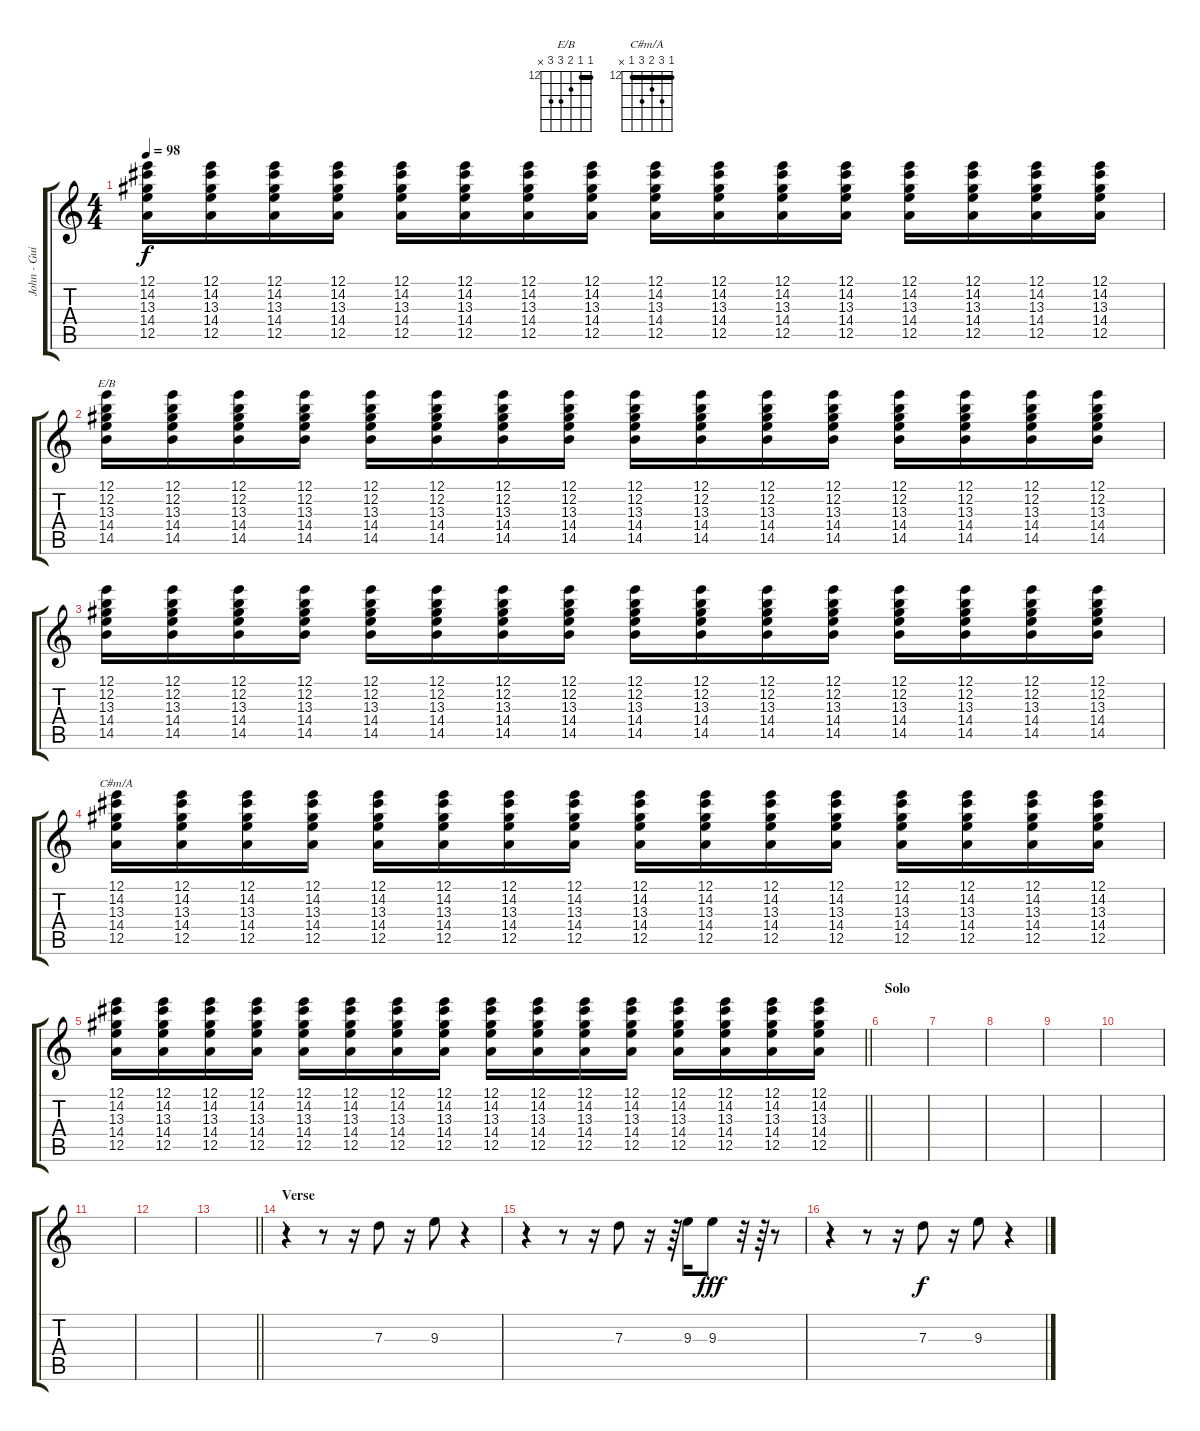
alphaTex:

\track ("John - Guitar 1" "John - Gui") {instrument electricguitarclean}
\staff {score tabs}
\tuning (E4 B3 G3 D3 A2 E2) {hide}
\chord ("E/B" 12 12 13 14 14 x) {firstfret 12 barre 12}
\chord ("C#m/A" 12 14 13 14 12 x) {firstfret 12 barre 12}
\ts (4 4)
\tempo 98
\clef g2
\ks c
(12.1 14.2 13.3 14.4 12.5).16{dy f} (12.1 14.2 13.3 14.4 12.5).16 (12.1 14.2 13.3 14.4 12.5).16 (12.1 14.2 13.3 14.4 12.5).16 (12.1 14.2 13.3 14.4 12.5).16 (12.1 14.2 13.3 14.4 12.5).16 (12.1 14.2 13.3 14.4 12.5).16 (12.1 14.2 13.3 14.4 12.5).16 (12.1 14.2 13.3 14.4 12.5).16 (12.1 14.2 13.3 14.4 12.5).16 (12.1 14.2 13.3 14.4 12.5).16 (12.1 14.2 13.3 14.4 12.5).16 (12.1 14.2 13.3 14.4 12.5).16 (12.1 14.2 13.3 14.4 12.5).16 (12.1 14.2 13.3 14.4 12.5).16 (12.1 14.2 13.3 14.4 12.5).16 |
(12.1 12.2 13.3 14.4 14.5).16{ch "E/B"} (12.1 12.2 13.3 14.4 14.5).16 (12.1 12.2 13.3 14.4 14.5).16 (12.1 12.2 13.3 14.4 14.5).16 (12.1 12.2 13.3 14.4 14.5).16 (12.1 12.2 13.3 14.4 14.5).16 (12.1 12.2 13.3 14.4 14.5).16 (12.1 12.2 13.3 14.4 14.5).16 (12.1 12.2 13.3 14.4 14.5).16 (12.1 12.2 13.3 14.4 14.5).16 (12.1 12.2 13.3 14.4 14.5).16 (12.1 12.2 13.3 14.4 14.5).16 (12.1 12.2 13.3 14.4 14.5).16 (12.1 12.2 13.3 14.4 14.5).16 (12.1 12.2 13.3 14.4 14.5).16 (12.1 12.2 13.3 14.4 14.5).16 |
(12.1 12.2 13.3 14.4 14.5).16 (12.1 12.2 13.3 14.4 14.5).16 (12.1 12.2 13.3 14.4 14.5).16 (12.1 12.2 13.3 14.4 14.5).16 (12.1 12.2 13.3 14.4 14.5).16 (12.1 12.2 13.3 14.4 14.5).16 (12.1 12.2 13.3 14.4 14.5).16 (12.1 12.2 13.3 14.4 14.5).16 (12.1 12.2 13.3 14.4 14.5).16 (12.1 12.2 13.3 14.4 14.5).16 (12.1 12.2 13.3 14.4 14.5).16 (12.1 12.2 13.3 14.4 14.5).16 (12.1 12.2 13.3 14.4 14.5).16 (12.1 12.2 13.3 14.4 14.5).16 (12.1 12.2 13.3 14.4 14.5).16 (12.1 12.2 13.3 14.4 14.5).16 |
(12.1 14.2 13.3 14.4 12.5).16{ch "C#m/A"} (12.1 14.2 13.3 14.4 12.5).16 (12.1 14.2 13.3 14.4 12.5).16 (12.1 14.2 13.3 14.4 12.5).16 (12.1 14.2 13.3 14.4 12.5).16 (12.1 14.2 13.3 14.4 12.5).16 (12.1 14.2 13.3 14.4 12.5).16 (12.1 14.2 13.3 14.4 12.5).16 (12.1 14.2 13.3 14.4 12.5).16 (12.1 14.2 13.3 14.4 12.5).16 (12.1 14.2 13.3 14.4 12.5).16 (12.1 14.2 13.3 14.4 12.5).16 (12.1 14.2 13.3 14.4 12.5).16 (12.1 14.2 13.3 14.4 12.5).16 (12.1 14.2 13.3 14.4 12.5).16 (12.1 14.2 13.3 14.4 12.5).16 |
\barLineRight lightlight
(12.1 14.2 13.3 14.4 12.5).16 (12.1 14.2 13.3 14.4 12.5).16 (12.1 14.2 13.3 14.4 12.5).16 (12.1 14.2 13.3 14.4 12.5).16 (12.1 14.2 13.3 14.4 12.5).16 (12.1 14.2 13.3 14.4 12.5).16 (12.1 14.2 13.3 14.4 12.5).16 (12.1 14.2 13.3 14.4 12.5).16 (12.1 14.2 13.3 14.4 12.5).16 (12.1 14.2 13.3 14.4 12.5).16 (12.1 14.2 13.3 14.4 12.5).16 (12.1 14.2 13.3 14.4 12.5).16 (12.1 14.2 13.3 14.4 12.5).16 (12.1 14.2 13.3 14.4 12.5).16 (12.1 14.2 13.3 14.4 12.5).16 (12.1 14.2 13.3 14.4 12.5).16 |
\section ("" "Solo")
|
|
|
|
|
|
|
\barLineRight lightlight
|
\section ("" "Verse")
r.4 r.8 r.16 7.3.8 r.16 9.3.8 r.4 |
r.4 r.8 r.16 7.3.8 r.16 r.64 9.3.16 9.3.8{dy fff} r.32 r.64 r.8 |
r.4 r.8 r.16 7.3.8{dy f} r.16 9.3.8 r.4
